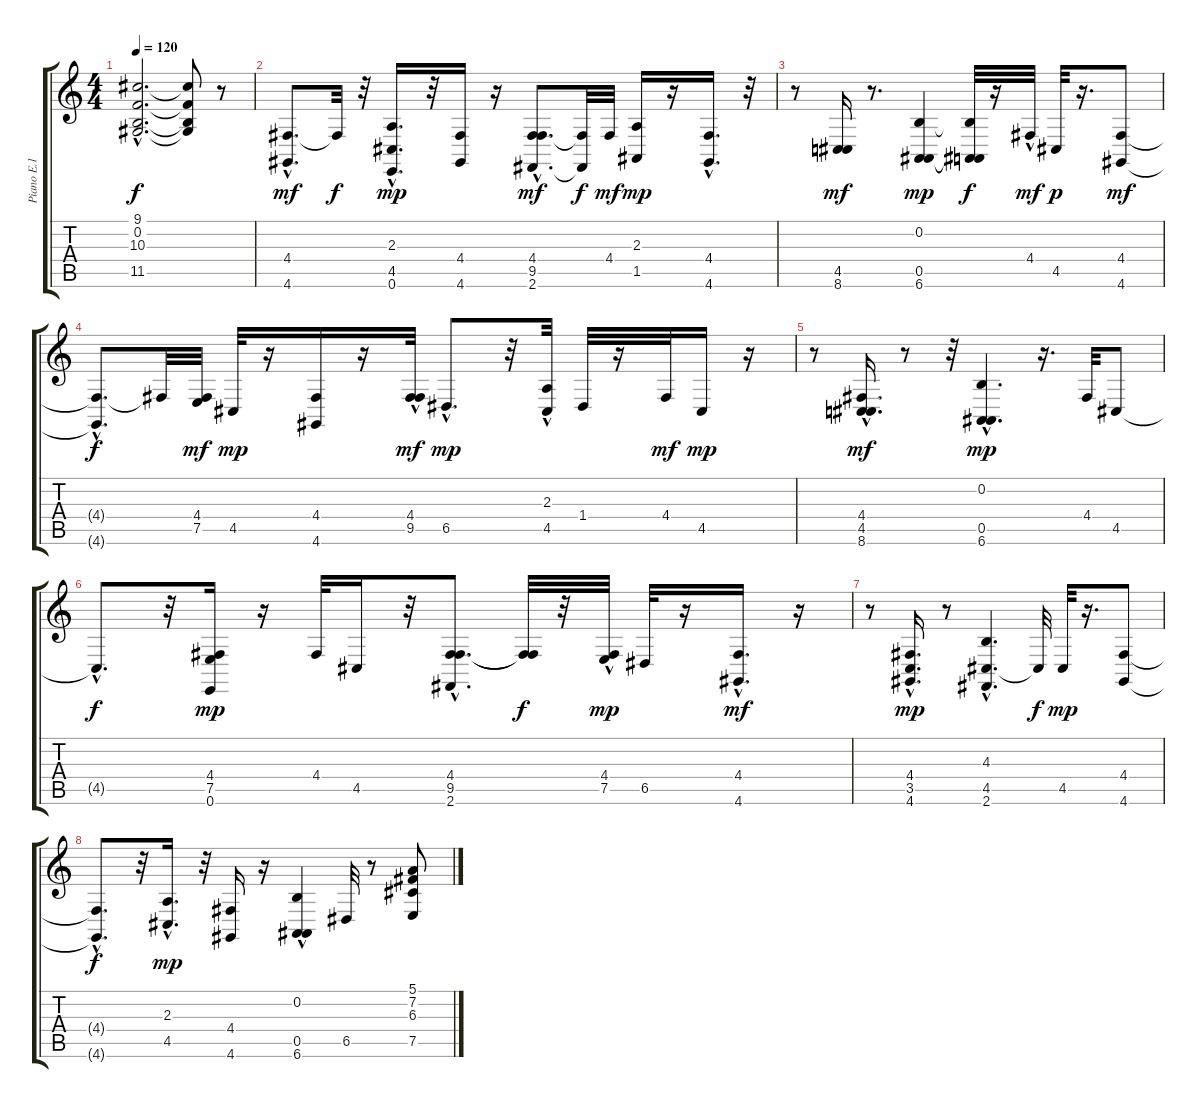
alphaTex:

\track ("Piano E.1 der" "Piano E.1 ") {instrument electricpiano1}
\staff {score tabs}
\tuning (E4 B3 G3 D3 A2 E2) {hide}
\ts (4 4)
\tempo 120
\clef g2
\ks c
(9.1{hac t} 0.2{hac t} 10.3{hac t} 11.5{hac t}).2{d dy f} (9.1{t} 0.2{t} 10.3{t} 11.5{t}).8 r.8 |
(4.4{hac} 4.6{hac}).8{d dy mf} 4.4{t}.32{dy f} r.32 (2.3{hac} 4.5 0.6).16{d dy mp} r.32 (4.4 4.6).16 r.16 (4.4{hac} 9.5{hac} 2.6{hac}).8{d dy mf} (4.4{t} 2.6{t}).32{dy f} 4.4.32{dy mf} (2.3 1.5).16{dy mp} r.16 (4.4{hac} 4.6).16{d} r.32 |
r.8 (4.5 8.6).16{dy mf} r.8{d} (0.2 0.5 6.6).4{dy mp} (0.2{t} 0.5{t} 6.6{t}).32{dy f} r.16 4.4{hac}.32{dy mf} 4.5.32{dy p} r.16{d} (4.4 4.6).8{dy mf} |
(4.4{hac t} 4.6{hac t}).8{d dy f} 4.4{t}.32 (4.4 7.5).32{dy mf} 4.5.32{dy mp} r.16 (4.4 4.6).16 r.16 (4.4{hac} 9.5{hac}).32{dy mf} 6.5{hac}.8{d dy mp} r.32 (2.3 4.5{hac}).32 1.4.32 r.16 4.4.32{dy mf} 4.5.16{dy mp} r.16 |
r.8 (4.4{hac} 4.5 8.6).16{d dy mf} r.8 r.32 (0.2 0.5{hac} 6.6).4{d dy mp} r.16{d} 4.4.32 4.5.8 |
4.5{hac t}.8{d dy f} r.32 (4.4 7.5 0.6).16{dy mp} r.16 4.4.32 4.5.16 r.32 (4.4{hac} 9.5{hac} 2.6{hac}).8{d} (4.4{t} 9.5{t}).32{dy f} r.32 (4.4{hac} 7.5).32{dy mp} 6.5.32 r.16 (4.4{hac} 4.6).16{d dy mf} r.16 |
r.8 (4.4{hac} 3.5 4.6).16{d dy mp} r.8 (4.3{hac} 4.5{hac} 2.6).4{d} 4.5{t}.32{dy f} 4.5.32{dy mp} r.16{d} (4.4 4.6).8 |
(4.4{hac t} 4.6{hac t}).8{d dy f} r.32 (2.3{hac} 4.5).16{d dy mp} r.32 (4.4 4.6).16 r.16 (0.2{hac} 0.5 6.6).4 6.5.32 r.8 (5.1 7.2 6.3 7.5).8
